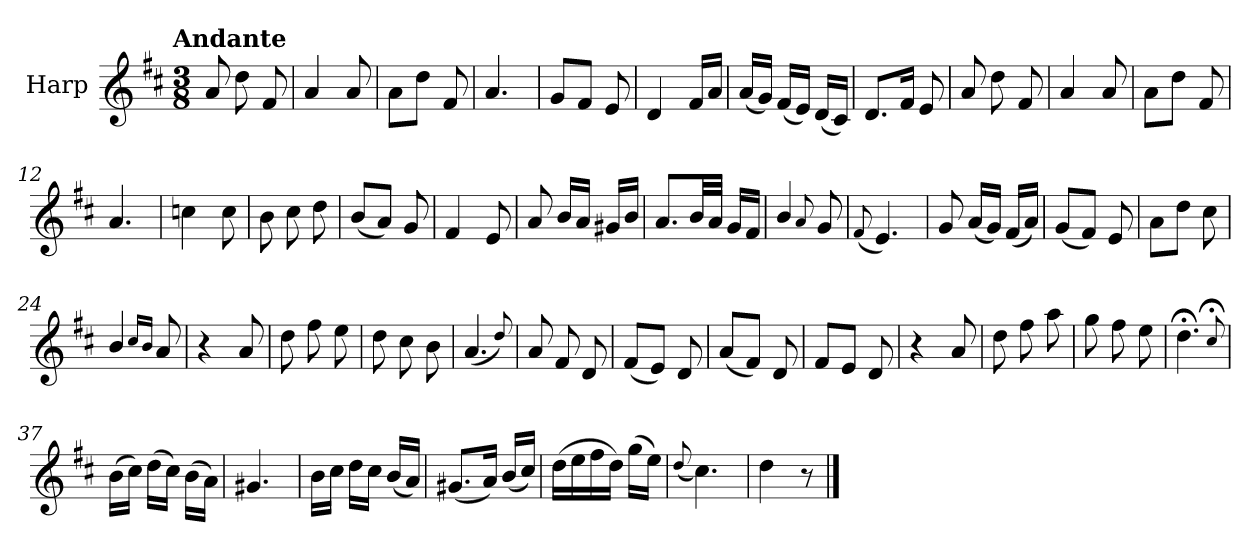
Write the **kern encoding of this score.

**kern
*part1
*staff1
*I"Harp
*I'Hrp.
*clefG2
*k[f#c#]
!!LO:TX:omd:t=Andante
*M3/8
*MM92
=1
8a/
8dd\
8f#/
=2
4a/
8a/
=3
8a\L
8dd\J
8f#/
=4
4.a/
=5
8g/L
8f#/J
8e/
=6
4d/
16f#/LL
16a/JJ
=7
(<16a/LL
16g/JJ)
(<16f#/LL
16e/JJ)
(<16d/LL
16c#/JJ)
=8
8.d/L
16f#/Jk
8e/
=9
8a/
8dd\
8f#/
!!LO:LB:g=z
=10
4a/
8a/
=11
8a\L
8dd\J
8f#/
=12
4.a/
=13
4ccn\
8cc\
=14
8b\
8cc#\
8dd\
=15
(<8b/L
8a/J)
8g/
=16
4f#/
8e/
=17
8a/
16b/LL
16a/JJ
16g#X/LL
16b/JJ
=18
8.a/L
32b/LL
32a/JJJ
16g/LL
16f#/JJ
=19
4b/
8qqa/
8g/
=20
(<8qqf#/
4.e/)
!!LO:LB:g=z
=21
8g/
(<16a/LL
16g/JJ)
(<16f#/LL
16a/JJ)
=22
(<8g/L
8f#/J)
8e/
=23
8a\L
8dd\J
8cc#\
=24
4b/
16qqcc#/LL
16qqb/JJ
8a/
=25
4r
8a/
=26
8dd\
8ff#\
8ee\
=27
8dd\
8cc#\
8b\
=28
(<4.a/
8qqdd/)
=29
8a/
8f#/
8d/
=30
(<8f#/L
8e/J)
8d/
!!LO:LB:g=z
=31
(<8a/L
8f#/J)
8d/
=32
8f#/L
8e/J
8d/
=33
4r
8a/
=34
8dd\
8ff#\
8aa\
=35
8gg\
8ff#\
8ee\
=36
4.dd;<\
8qqcc#;</
=37
(>16b\LL
16cc#\JJ)
(>16dd\LL
16cc#\JJ)
(>16b\LL
16a\JJ)
=38
4.g#X/
=39
16b\LL
16cc#\JJ
16dd\LL
16cc#\JJ
(<16b/LL
16a/JJ)
=40
(<8.g#X/L
16a/Jk)
(<16b/LL
16cc#/JJ)
!!LO:LB:g=z
=41
(>16dd\LL
16ee\
16ff#\
16dd\JJ)
(>16gg\LL
16ee\JJ)
=42
(<8qqdd/
4.cc#\)
=43
4dd\
8r
==
*-
